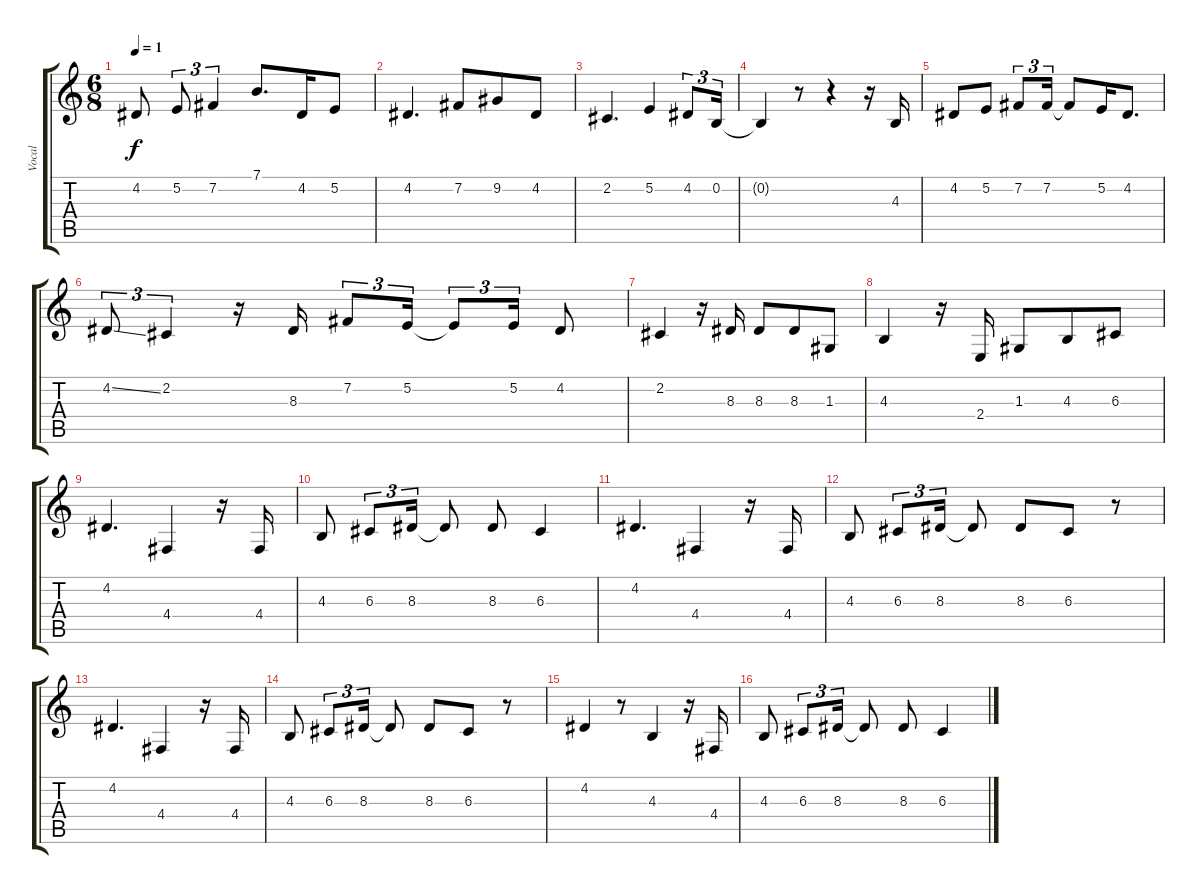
\track ("Vocal" "Vocal") {instrument lead6voice}
\staff {score tabs}
\tuning (E4 B3 G3 D3 A2 E2) {hide}
\ts (6 8)
\tempo 1
\clef g2
\ks c
4.2.8{dy f} 5.2.8{tu (3 2)} 7.2.4{tu (3 2)} 7.1.8{d} 4.2.16 5.2.8 |
4.2.4{d} 7.2.8 9.2.8 4.2.8 |
2.2.4{d} 5.2.4 4.2.8{tu (3 2)} 0.2.16{tu (3 2)} |
0.2{t}.4 r.8 r.4 r.16 4.3.16 |
4.2.8 5.2.8 7.2.8{tu (3 2)} 7.2.16{tu (3 2)} 7.2{t}.8 5.2.16 4.2.8{d} |
4.2{ss}.8{tu (3 2)} 2.2.4{tu (3 2)} r.16 8.3.16 7.2.8{tu (3 2)} 5.2.16{tu (3 2)} 5.2{t}.8{tu (3 2)} 5.2.16{tu (3 2)} 4.2.8 |
2.2.4 r.16 8.3.16 8.3.8 8.3.8 1.3.8 |
4.3.4 r.16 2.4.16 1.3.8 4.3.8 6.3.8 |
4.2.4{d} 4.4.4 r.16 4.4.16 |
4.3.8 6.3.8{tu (3 2)} 8.3.16{tu (3 2)} 8.3{t}.8 8.3.8 6.3.4 |
4.2.4{d} 4.4.4 r.16 4.4.16 |
4.3.8 6.3.8{tu (3 2)} 8.3.16{tu (3 2)} 8.3{t}.8 8.3.8 6.3.8 r.8 |
4.2.4{d} 4.4.4 r.16 4.4.16 |
4.3.8 6.3.8{tu (3 2)} 8.3.16{tu (3 2)} 8.3{t}.8 8.3.8 6.3.8 r.8 |
4.2.4 r.8 4.3.4 r.16 4.4.16 |
4.3.8 6.3.8{tu (3 2)} 8.3.16{tu (3 2)} 8.3{t}.8 8.3.8 6.3.4
